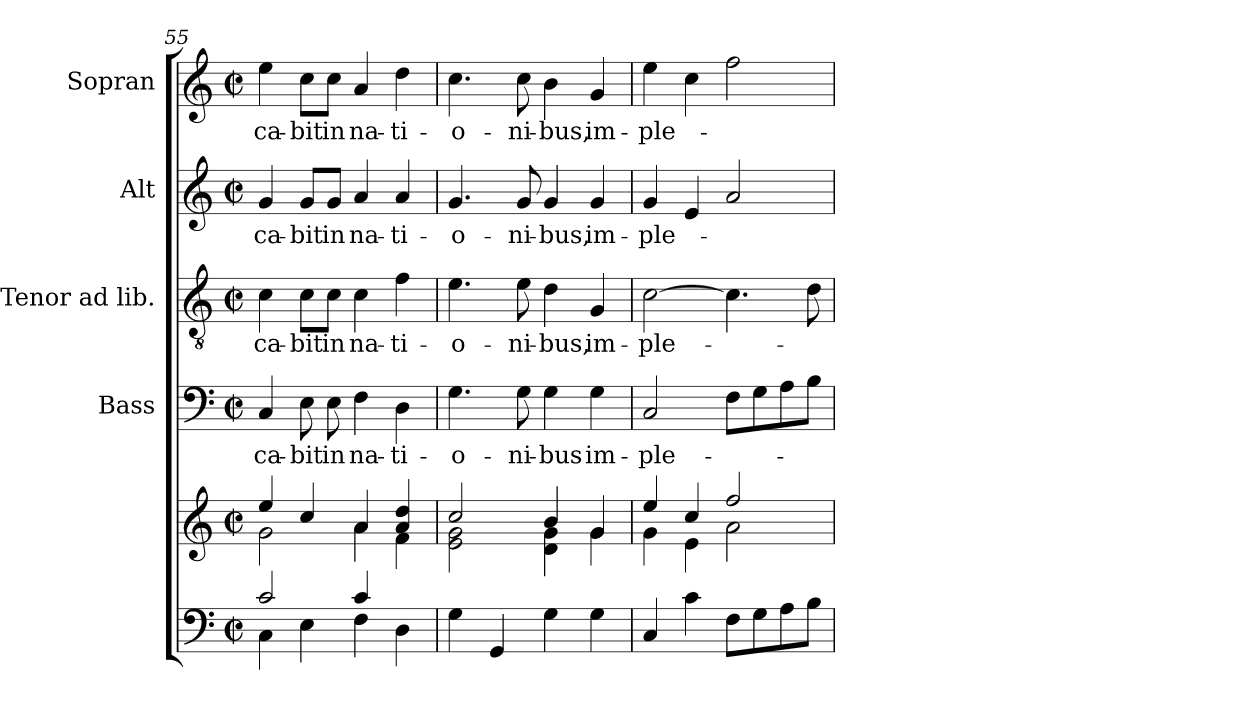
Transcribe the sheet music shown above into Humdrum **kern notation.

**kern	**kern	**kern	**text	**kern	**text	**kern	**text	**kern	**text
*part5	*part5	*part4	*part4	*part3	*part3	*part2	*part2	*part1	*part1
*staff6	*staff5	*staff4	*staff4	*staff3	*staff3	*staff2	*staff2	*staff1	*staff1
*	*	*I"Bass	*	*I"Tenor ad lib.	*	*I"Alt	*	*I"Sopran	*
*	*	*I'B.	*	*I'T.	*	*I'A.	*	*I'S.	*
*clefF4	*clefG2	*clefF4	*	*clefGv2	*	*clefG2	*	*clefG2	*
*k[]	*k[]	*k[]	*	*k[]	*	*k[]	*	*k[]	*
*C:	*C:	*C:	*	*C:	*	*C:	*	*C:	*
*M2/2	*M2/2	*M2/2	*	*M2/2	*	*M2/2	*	*M2/2	*
*met(c|)	*met(c|)	*met(c|)	*	*met(c|)	*	*met(c|)	*	*met(c|)	*
=55	=55	=55	=55	=55	=55	=55	=55	=55	=55
*^	*^	*	*	*	*	*	*	*	*
!	!	!	!	!	!LO:LY:b	!	!LO:LY:b	!	!LO:LY:b	!	!LO:LY:b
2c/	4C\	4ee/	2g\	4C/	-ca-	4c\	-ca-	4g/	-ca-	4ee\	-ca-
!	!	!	!	!	!LO:LY:b	!	!LO:LY:b	!	!LO:LY:b	!	!LO:LY:b
.	4E\	4cc/	.	8E\	-bit	8c\L	-bit	8g/L	-bit	8cc\L	-bit
!	!	!	!	!	!LO:LY:b	!	!LO:LY:b	!	!LO:LY:b	!	!LO:LY:b
.	.	.	.	8E\	in	8c\J	in	8g/J	in	8cc\J	in
!	!	!	!	!	!LO:LY:b	!	!LO:LY:b	!	!LO:LY:b	!	!LO:LY:b
4c/	4F\	4a/	4a\	4F\	na-	4c\	na-	4a/	na-	4a/	na-
!	!	!	!	!	!LO:LY:b	!	!LO:LY:b	!	!LO:LY:b	!	!LO:LY:b
4ryy	4D\	4a/ 4dd/	4f\	4D\	-ti-	4f\	-ti-	4a/	-ti-	4dd\	-ti-
=56	=56	=56	=56	=56	=56	=56	=56	=56	=56	=56	=56
!	!	!	!	!	!LO:LY:b	!	!LO:LY:b	!	!LO:LY:b	!	!LO:LY:b
*v	*v	*	*	*	*	*	*	*	*	*	*
4G\	2cc/	2e\ 2g\	4.G\	-o-	4.e\	-o-	4.g/	-o-	4.cc\	-o-
4GG/	.	.	.	.	.	.	.	.	.	.
!	!	!	!	!LO:LY:b	!	!LO:LY:b	!	!LO:LY:b	!	!LO:LY:b
.	.	.	8G\	-ni-	8e\	-ni-	8g/	-ni-	8cc\	-ni-
!	!	!	!	!LO:LY:b	!	!LO:LY:b	!	!LO:LY:b	!	!LO:LY:b
4G\	4b/	4d\ 4g\	4G\	-bus	4d\	-bus,	4g/	-bus,	4b\	-bus,
!	!	!	!	!LO:LY:b	!	!LO:LY:b	!	!LO:LY:b	!	!LO:LY:b
4G\	4g/	4g\	4G\	im-	4G/	im-	4g/	im-	4g/	im-
=57	=57	=57	=57	=57	=57	=57	=57	=57	=57	=57
!	!	!	!	!LO:LY:b	!	!LO:LY:b	!	!LO:LY:b	!	!LO:LY:b
4C/	4ee/	4g\	2C/	-ple-	[2c\	-ple-	4g/	-ple-	4ee\	-ple-
4c\	4cc/	4e\	.	.	.	.	4e/	.	4cc\	.
8F\L	2ff/	2a\	8F\L	.	4.c\]	.	2a/	.	2ff\	.
8G\	.	.	8G\	.	.	.	.	.	.	.
8A\	.	.	8A\	.	.	.	.	.	.	.
8B\J	.	.	8B\J	.	8d\	.	.	.	.	.
*	*v	*v	*	*	*	*	*	*	*	*
=	=	=	=	=	=	=	=	=	=
*-	*-	*-	*-	*-	*-	*-	*-	*-	*-
